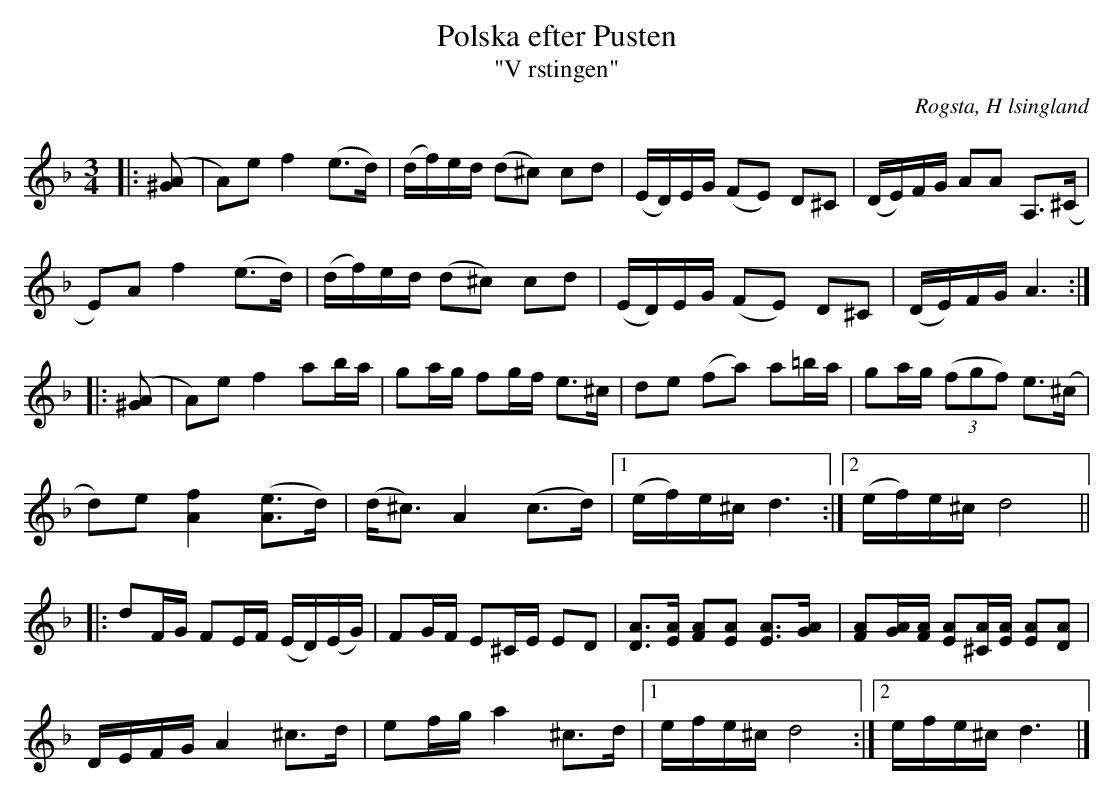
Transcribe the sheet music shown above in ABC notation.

X:1
T:Polska efter Pusten
T:"V rstingen"
O:Rogsta, H lsingland
M:3/4
L:1/8
K:Dm
|:([^GA] | A)e f2 (e>d) | (d/f/)e/d/ (d^c) cd | (E/D/)E/G/ (FE) D^C | (D/E/)F/G/ AA A,>(^C |
E)A f2 (e>d) | (d/f/)e/d/ (d^c) cd | (E/D/)E/G/ (FE) D^C | (D/E/)F/G/ A3 :|
|: ([^GA] | A)e f2 ab/a/ | ga/g/ fg/f/ e>^c | de (fa) a=b/a/ | ga/g/ (3(fgf) e>(^c |
d)e [f2A2] ([eA]>d) | (d<^c) A2 (c>d) |1 (e/f/)e/^c/ d3 :|2 (e/f/)e/^c/ d4 ||
|: dF/G/ FE/F/ (E/D/)(E/G/) | FG/F/ E^C/E/ ED | [AD]>[AE] [AF][AE] [AE]>[AG] | [AF][A/G/][A/F/] [AE][A/^C/][A/E/] [AE][AD] |
D/E/F/G/ A2 ^c>d | ef/g/ a2 ^c>d |1 e/f/e/^c/ d4 :|2 e/f/e/^c/ d3 |]
